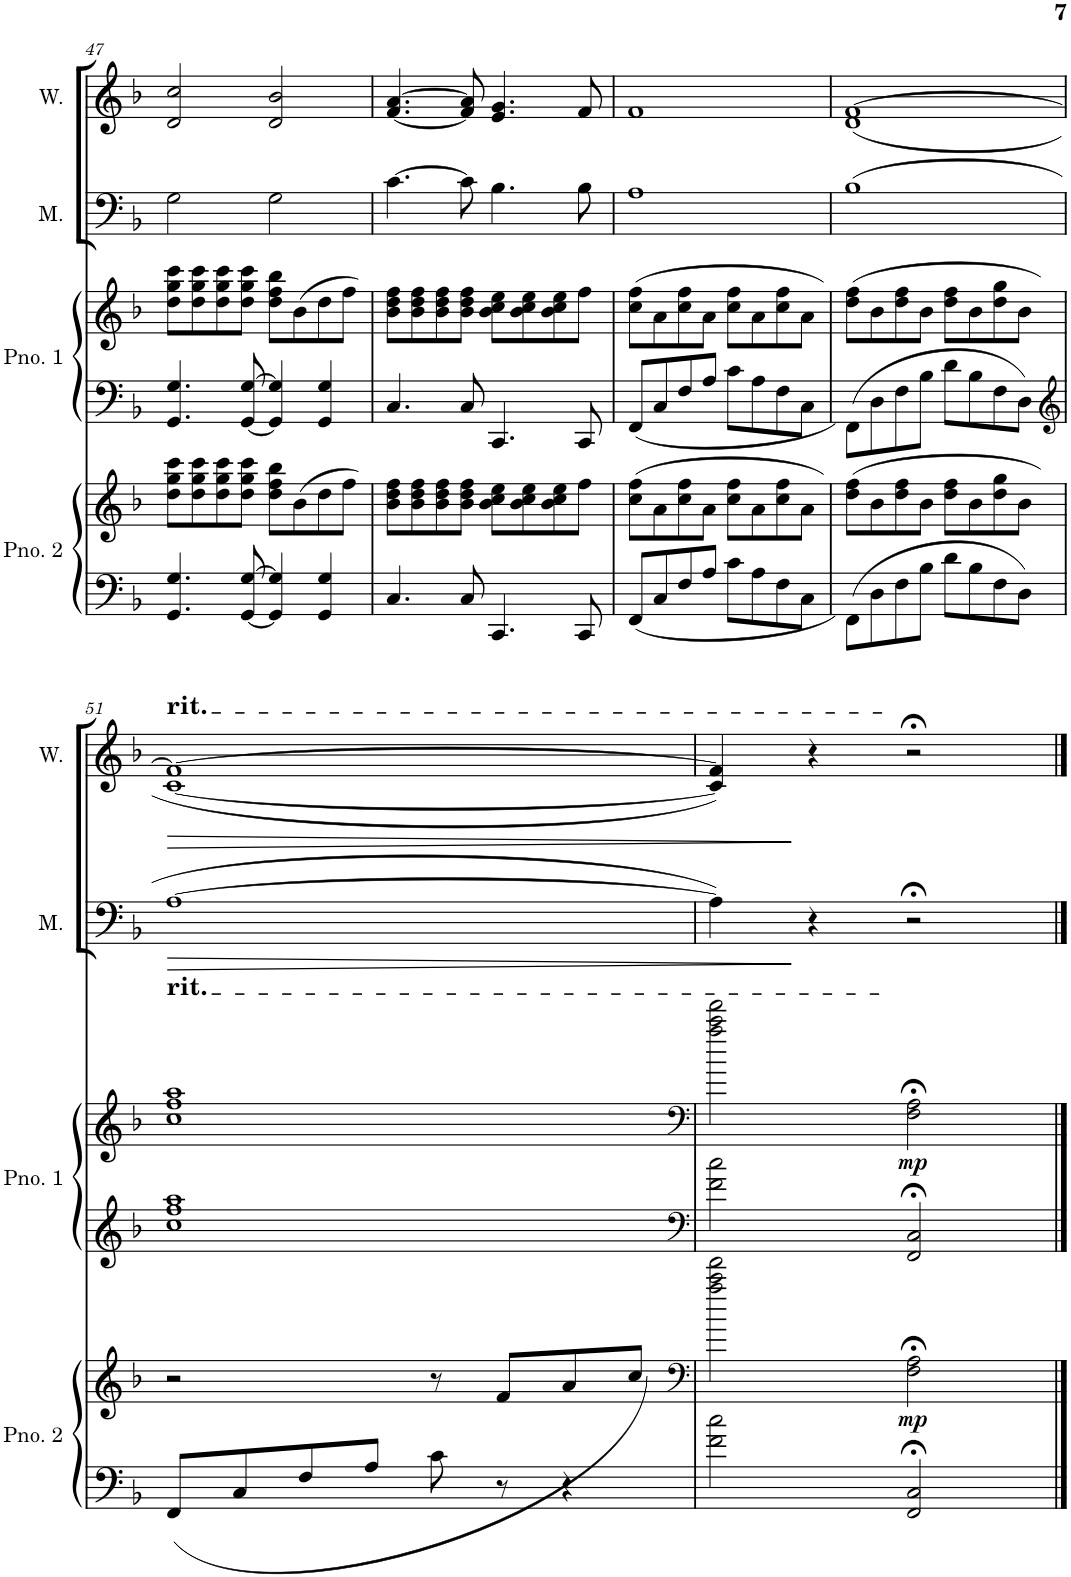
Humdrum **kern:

**kern	**kern	**dynam	**kern	**kern	**dynam	**kern	**dynam	**kern	**dynam
*part4	*part4	*part4	*part3	*part3	*part3	*part2	*part2	*part1	*part1
*staff6	*staff5	*staff5/6	*staff4	*staff3	*staff3/4	*staff2	*staff2	*staff1	*staff1
*I"Piano 2	*	*	*I"Piano 1	*	*	*I"Men	*	*I"Women	*
*I'Pno. 2	*	*	*I'Pno. 1	*	*	*I'M.	*	*I'W.	*
!!LO:PB:g=z
*clefF4	*clefG2	*	*clefF4	*clefG2	*	*clefF4	*	*clefG2	*
*k[b-]	*k[b-]	*	*k[b-]	*k[b-]	*	*k[b-]	*	*k[b-]	*
*M4/4	*M4/4	*	*M4/4	*M4/4	*	*M4/4	*	*M4/4	*
=47	=47	=47	=47	=47	=47	=47	=47	=47	=47
4.GG/ 4.G/	8dd\ 8gg\ 8ccc\L	.	4.GG/ 4.G/	8dd\ 8gg\ 8ccc\L	.	2G\	.	2d/ 2cc/	.
.	8dd\ 8gg\ 8ccc\	.	.	8dd\ 8gg\ 8ccc\	.	.	.	.	.
.	8dd\ 8gg\ 8ccc\	.	.	8dd\ 8gg\ 8ccc\	.	.	.	.	.
[8GG/ [8G/	8dd\ 8gg\ 8ccc\J	.	[8GG/ [8G/	8dd\ 8gg\ 8ccc\J	.	.	.	.	.
4GG/] 4G/]	8dd\ 8ff\ 8bb-\L	.	4GG/] 4G/]	8dd\ 8ff\ 8bb-\L	.	2G\	.	2d/ 2b-/	.
.	(8b-\	.	.	(8b-\	.	.	.	.	.
4GG/ 4G/	8dd\	.	4GG/ 4G/	8dd\	.	.	.	.	.
.	8ff\J)	.	.	8ff\J)	.	.	.	.	.
=48	=48	=48	=48	=48	=48	=48	=48	=48	=48
4.C/	8b-\ 8dd\ 8ff\L	.	4.C/	8b-\ 8dd\ 8ff\L	.	[4.c\	.	[4.f/ [4.a/	.
.	8b-\ 8dd\ 8ff\	.	.	8b-\ 8dd\ 8ff\	.	.	.	.	.
.	8b-\ 8dd\ 8ff\	.	.	8b-\ 8dd\ 8ff\	.	.	.	.	.
8C/	8b-\ 8dd\ 8ff\J	.	8C/	8b-\ 8dd\ 8ff\J	.	8c\]	.	8f/] 8a/]	.
4.CC/	8b-\ 8cc\ 8ee\L	.	4.CC/	8b-\ 8cc\ 8ee\L	.	4.B-\	.	4.e/ 4.g/	.
.	8b-\ 8cc\ 8ee\	.	.	8b-\ 8cc\ 8ee\	.	.	.	.	.
.	8b-\ 8cc\ 8ee\	.	.	8b-\ 8cc\ 8ee\	.	.	.	.	.
8CC/	8ff\J	.	8CC/	8ff\J	.	8B-\	.	8f/	.
=49	=49	=49	=49	=49	=49	=49	=49	=49	=49
8FF/L	(8cc\ 8ff\L	.	8FF/L	(8cc\ 8ff\L	.	1A	.	1f	.
8C/	8a\	.	8C/	8a\	.	.	.	.	.
8F/	8cc\ 8ff\	.	8F/	8cc\ 8ff\	.	.	.	.	.
8A/J	8a\J	.	8A/J	8a\J	.	.	.	.	.
8c\L	8cc\ 8ff\L	.	8c\L	8cc\ 8ff\L	.	.	.	.	.
8A\	8a\	.	8A\	8a\	.	.	.	.	.
8F\	8cc\ 8ff\)	.	8F\	8cc\ 8ff\)	.	.	.	.	.
8C\J	8a\J	.	8C\J	8a\J	.	.	.	.	.
=50	=50	=50	=50	=50	=50	=50	=50	=50	=50
8FF\L	(8dd\ 8ff\L	.	8FF\L	(8dd\ 8ff\L	.	(1B-	.	(1d [1f	.
8D\	8b-\	.	8D\	8b-\	.	.	.	.	.
8F\	8dd\ 8ff\	.	8F\	8dd\ 8ff\	.	.	.	.	.
8B-\J	8b-\J	.	8B-\J	8b-\J	.	.	.	.	.
8d\L	8dd\ 8ff\L	.	8d\L	8dd\ 8ff\L	.	.	.	.	.
8B-\	8b-\	.	8B-\	8b-\	.	.	.	.	.
8F\	8dd\ 8gg\)	.	8F\	8dd\ 8gg\)	.	.	.	.	.
8D\J	8b-\J	.	8D\J	8b-\J	.	.	.	.	.
!!LO:LB:g=z
=51	=51	=51	=51	=51	=51	=51	=51	=51	=51
*	*	*	*clefG2	*	*	*	*	*	*
!	!	!	!	!	!	!	!	!LO:TX:a:t=rit.	!
!	!	!	!	!LO:TX:a:t=rit.	!	!	!	!	!
!	!	!	!	!	!	!	!LO:HP:b	!	!LO:HP:b
8FF/L	2r	.	1cc 1ff 1aa	1cc 1ff 1aa	.	[1A	>	[1c 1f_	>
8C/	.	.	.	.	.	.	.	.	.
8F/	.	.	.	.	.	.	.	.	.
8A/J	.	.	.	.	.	.	.	.	.
8c\	8r	.	.	.	.	.	.	.	.
8r	8f/L	.	.	.	.	.	.	.	.
4r	8a/	.	.	.	.	.	.	.	.
.	(8cc/J	.	.	.	.	.	.	.	.
=52	=52	=52	=52	=52	=52	=52	=52	=52	=52
*	*clefF4	*	*clefF4	*clefF4	*	*	*	*	*
2f\ 2cc\	2aa\ 2ccc\ 2fff\	.	2f\ 2cc\	2aa\ 2ccc\ 2fff\	.	4A\])	.	4c/] 4f/])	.
.	.	.	.	.	.	4r	]	4r	]
!	!	!LO:DY:b	!	!	!LO:DY:b	!	!	!	!
2FF/;< 2C/;<	2F\;< 2A\;<	mp	2FF/;< 2C/;<	2F\;< 2A\;<	mp	2r;<	.	2r;<	.
==	==	==	==	==	==	==	==	==	==
*-	*-	*-	*-	*-	*-	*-	*-	*-	*-
